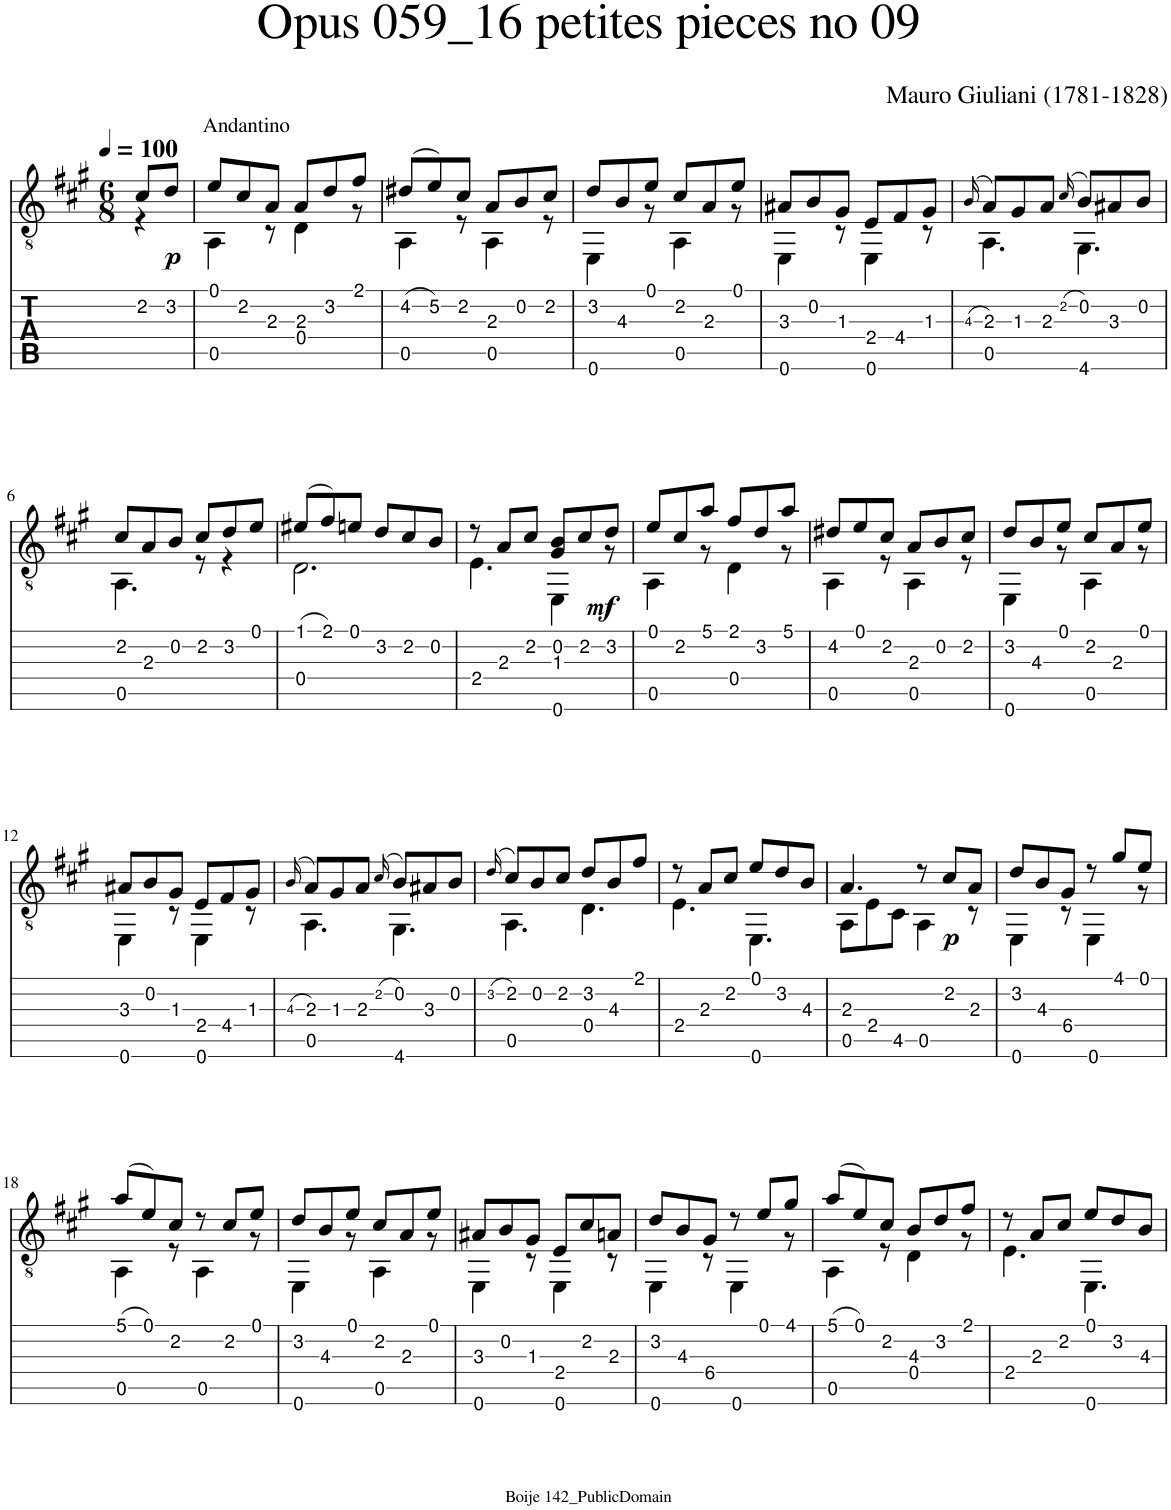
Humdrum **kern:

**kern	**kern	**dynam
*part1	*part1	*part1
*staff2	*staff1	*staff1/2
*I"Guitar	*	*
*I'Guit.	*	*
*stria6	*	*
*	*clefGv2	*
*k[f#c#g#]	*k[f#c#g#]	*
*M6/8	*M6/8	*
*MM100	*MM100	*
=	=	=
*^	*^	*
8c#L	4r	8c#/L	4r	.
!	!	!	!	!LO:DY:b
8dJ	.	8d/J	.	p
=1	=1	=1	=1	=1
!	!	!LO:TX:a:t=Andantino	!	!
8eL	4AA	8e/L	4AA\	.
8c#	.	8c#/	.	.
8AJ	8r	8A/J	8r	.
8AL	4D	8A/L	4D\	.
8d	.	8d/	.	.
8f#J	8r	8f#/J	8r	.
=2	=2	=2	=2	=2
8d#L	4AA	(8d#X/L	4AA\	.
8e	.	8e/)	.	.
8c#J	8r	8c#/J	8r	.
8AL	4AA	8A/L	4AA\	.
8B	.	8B/	.	.
8c#J	8r	8c#/J	8r	.
=3	=3	=3	=3	=3
8dL	4EE	8d/L	4EE\	.
8B	.	8B/	.	.
8eJ	8r	8e/J	8r	.
8c#L	4AA	8c#/L	4AA\	.
8A	.	8A/	.	.
8eJ	8r	8e/J	8r	.
=4	=4	=4	=4	=4
8A#L	4EE	8A#X/L	4EE\	.
8B	.	8B/	.	.
8G#J	8r	8G#/J	8r	.
8EL	4EE	8E/L	4EE\	.
8F#	.	8F#/	.	.
8G#J	8r	8G#/J	8r	.
=5	=5	=5	=5	=5
qB	.	(16qB/	.	.
8AL	4.AA	8A/L)	4.AA\	.
8G#	.	8G#/	.	.
8AJ	.	8A/J	.	.
qc#	.	(16qc#/	.	.
8BL	4.GG#	8B/L)	4.GG#\	.
8A#	.	8A#X/	.	.
8BJ	.	8B/J	.	.
!!LO:LB:g=z	!!
=6	=6	=6	=6	=6
8c#L	4.AA	8c#/L	4.AA\	.
8A	.	8A/	.	.
8BJ	.	8B/J	.	.
8c#L	8r	8c#/L	8r	.
8d	4r	8d/	4r	.
8eJ	.	8e/J	.	.
=7	=7	=7	=7	=7
8e#L	2.D	(8e#X/L	2.D\	.
8f#	.	8f#/)	.	.
8eJ	.	8en/J	.	.
8dL	.	8d/L	.	.
8c#	.	8c#/	.	.
8BJ	.	8B/J	.	.
=8	=8	=8	=8	=8
8r	4.E	8r	4.E\	.
8AL	.	8A/L	.	.
8c#J	.	8c#/J	.	.
8G#\ 8B\L	4EE	8G#/ 8B/L	4EE\	.
8c#	.	8c#/	.	.
!	!	!	!	!LO:DY:a=2
8dJ	8r	8d/J	8r	mf
=9	=9	=9	=9	=9
8eL	4AA	8e/L	4AA\	.
8c#	.	8c#/	.	.
8aJ	8r	8a/J	8r	.
8f#L	4D	8f#/L	4D\	.
8d	.	8d/	.	.
8aJ	8r	8a/J	8r	.
=10	=10	=10	=10	=10
8d#L	4AA	8d#X/L	4AA\	.
8e	.	8e/	.	.
8c#J	8r	8c#/J	8r	.
8AL	4AA	8A/L	4AA\	.
8B	.	8B/	.	.
8c#J	8r	8c#/J	8r	.
=11	=11	=11	=11	=11
8dL	4EE	8d/L	4EE\	.
8B	.	8B/	.	.
8eJ	8r	8e/J	8r	.
8c#L	4AA	8c#/L	4AA\	.
8A	.	8A/	.	.
8eJ	8r	8e/J	8r	.
!!LO:LB:g=z	!!
=12	=12	=12	=12	=12
8A#L	4EE	8A#X/L	4EE\	.
8B	.	8B/	.	.
8G#J	8r	8G#/J	8r	.
8EL	4EE	8E/L	4EE\	.
8F#	.	8F#/	.	.
8G#J	8r	8G#/J	8r	.
=13	=13	=13	=13	=13
qB	.	(16qB/	.	.
8AL	4.AA	8A/L)	4.AA\	.
8G#	.	8G#/	.	.
8AJ	.	8A/J	.	.
qc#	.	(16qc#/	.	.
8BL	4.GG#	8B/L)	4.GG#\	.
8A#	.	8A#X/	.	.
8BJ	.	8B/J	.	.
=14	=14	=14	=14	=14
qd	.	(16qd/	.	.
8c#L	4.AA	8c#/L)	4.AA\	.
8B	.	8B/	.	.
8c#J	.	8c#/J	.	.
8dL	4.D	8d/L	4.D\	.
8B	.	8B/	.	.
8f#J	.	8f#/J	.	.
=15	=15	=15	=15	=15
8r	4.E	8r	4.E\	.
8AL	.	8A/L	.	.
8c#J	.	8c#/J	.	.
8eL	4.EE	8e/L	4.EE\	.
8d	.	8d/	.	.
8BJ	.	8B/J	.	.
=16	=16	=16	=16	=16
4.A	8AAL	4.A/	8AA\L	.
.	8E	.	8E\	.
.	8C#J	.	8C#\J	.
8r	4AA	8r	4AA\	.
!	!	!	!	!LO:DY:b
8c#L	.	8c#/L	.	p
8AJ	8r	8A/J	8r	.
=17	=17	=17	=17	=17
8dL	4EE	8d/L	4EE\	.
8B	.	8B/	.	.
8G#J	8r	8G#/J	8r	.
8r	4EE	8r	4EE\	.
8g#L	.	8g#/L	.	.
8eJ	8r	8e/J	8r	.
!!LO:LB:g=z	!!
=18	=18	=18	=18	=18
8aL	4AA	(8a/L	4AA\	.
8e	.	8e/)	.	.
8c#J	8r	8c#/J	8r	.
8r	4AA	8r	4AA\	.
8c#L	.	8c#/L	.	.
8eJ	8r	8e/J	8r	.
=19	=19	=19	=19	=19
8dL	4EE	8d/L	4EE\	.
8B	.	8B/	.	.
8eJ	8r	8e/J	8r	.
8c#L	4AA	8c#/L	4AA\	.
8A	.	8A/	.	.
8eJ	8r	8e/J	8r	.
=20	=20	=20	=20	=20
8A#L	4EE	8A#X/L	4EE\	.
8B	.	8B/	.	.
8G#J	8r	8G#/J	8r	.
8EL	4EE	8E/L	4EE\	.
8c#	.	8c#/	.	.
8AJ	8r	8An/J	8r	.
=21	=21	=21	=21	=21
8dL	4EE	8d/L	4EE\	.
8B	.	8B/	.	.
8G#J	8r	8G#/J	8r	.
8r	4EE	8r	4EE\	.
8eL	.	8e/L	.	.
8g#J	8r	8g#/J	8r	.
=22	=22	=22	=22	=22
8aL	4AA	(8a/L	4AA\	.
8e	.	8e/)	.	.
8c#J	8r	8c#/J	8r	.
8BL	4D	8B/L	4D\	.
8d	.	8d/	.	.
8f#J	8r	8f#/J	8r	.
=23	=23	=23	=23	=23
8r	4.E	8r	4.E\	.
8AL	.	8A/L	.	.
8c#J	.	8c#/J	.	.
8eL	4.EE	8e/L	4.EE\	.
8d	.	8d/	.	.
8BJ	.	8B/J	.	.
*v	*v	*	*	*
*	*v	*v	*
=	=	=
*-	*-	*-
